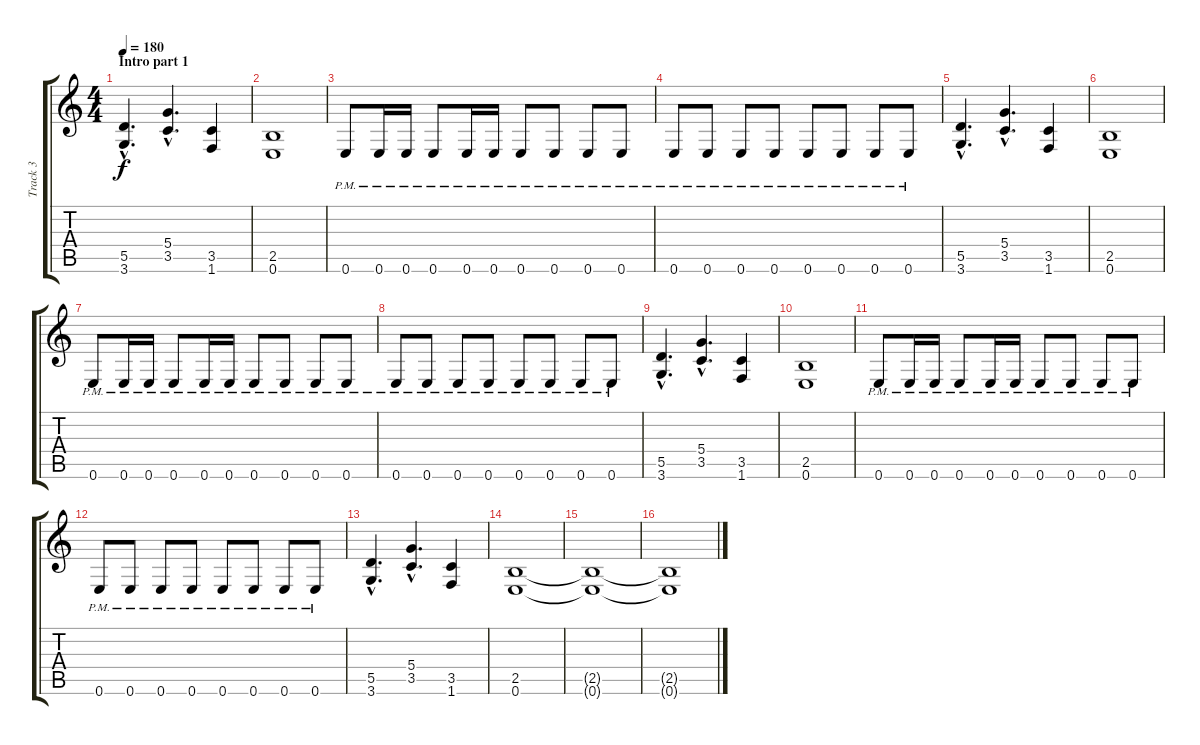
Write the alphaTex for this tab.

\track ("Track 3" "Track 3") {instrument distortionguitar}
\staff {score tabs}
\tuning (E4 B3 G3 D3 A2 E2) {hide}
\ts (4 4)
\section ("" "Intro part 1")
\tempo 180
\clef g2
\ks c
(5.5{hac} 3.6{hac}).4{d dy f instrument distortionguitar} (5.4{hac} 3.5{hac}).4{d} (3.5 1.6).4 |
(2.5 0.6).1 |
0.6{pm}.8 0.6{pm}.16 0.6{pm}.16 0.6{pm}.8 0.6{pm}.16 0.6{pm}.16 0.6{pm}.8 0.6{pm}.8 0.6{pm}.8 0.6{pm}.8 |
0.6{pm}.8 0.6{pm}.8 0.6{pm}.8 0.6{pm}.8 0.6{pm}.8 0.6{pm}.8 0.6{pm}.8 0.6{pm}.8 |
(5.5{hac} 3.6{hac}).4{d} (5.4{hac} 3.5{hac}).4{d} (3.5 1.6).4 |
(2.5 0.6).1 |
0.6{pm}.8 0.6{pm}.16 0.6{pm}.16 0.6{pm}.8 0.6{pm}.16 0.6{pm}.16 0.6{pm}.8 0.6{pm}.8 0.6{pm}.8 0.6{pm}.8 |
0.6{pm}.8 0.6{pm}.8 0.6{pm}.8 0.6{pm}.8 0.6{pm}.8 0.6{pm}.8 0.6{pm}.8 0.6{pm}.8 |
(5.5{hac} 3.6{hac}).4{d} (5.4{hac} 3.5{hac}).4{d} (3.5 1.6).4 |
(2.5 0.6).1 |
0.6{pm}.8 0.6{pm}.16 0.6{pm}.16 0.6{pm}.8 0.6{pm}.16 0.6{pm}.16 0.6{pm}.8 0.6{pm}.8 0.6{pm}.8 0.6{pm}.8 |
0.6{pm}.8 0.6{pm}.8 0.6{pm}.8 0.6{pm}.8 0.6{pm}.8 0.6{pm}.8 0.6{pm}.8 0.6{pm}.8 |
(5.5{hac} 3.6{hac}).4{d} (5.4{hac} 3.5{hac}).4{d} (3.5 1.6).4 |
(2.5 0.6).1 |
(2.5{t} 0.6{t}).1 |
(2.5{t} 0.6{t}).1
